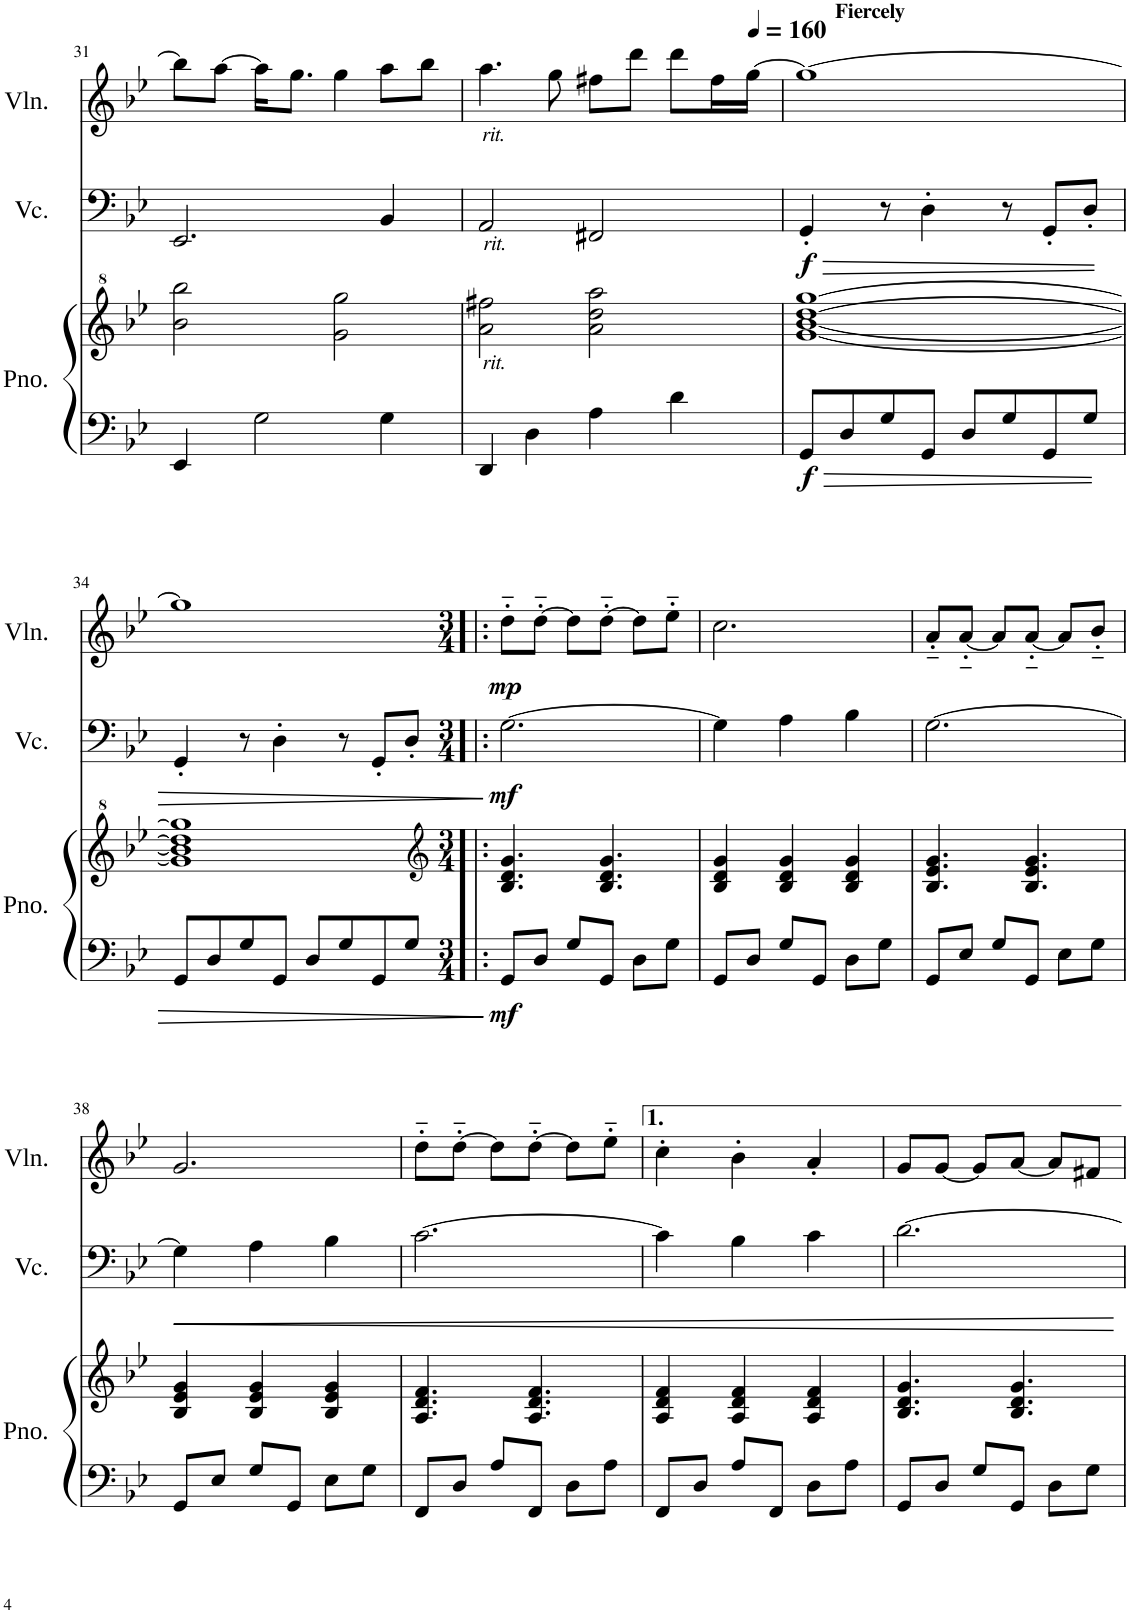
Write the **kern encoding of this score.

**kern	**kern	**dynam	**kern	**dynam	**kern	**dynam
*part3	*part3	*part3	*part2	*part2	*part1	*part1
*staff4	*staff3	*staff3/4	*staff2	*staff2	*staff1	*staff1
*I"Piano	*	*	*I"Violoncello	*	*I"Violin	*
*I'Pno.	*	*	*I'Vc.	*	*I'Vln.	*
!!LO:PB:g=z
*clefF4	*clefG^2	*	*clefF4	*	*clefG2	*
*k[b-e-]	*k[b-e-]	*	*k[b-e-]	*	*k[b-e-]	*
*M4/4	*M4/4	*	*M4/4	*	*M4/4	*
=31	=31	=31	=31	=31	=31	=31
4EE-/	2bb-\ 2bbb-\	.	2.EE-/	.	8bb-\L]	.
.	.	.	.	.	[8aa\J	.
2G\	.	.	.	.	16aa\KL]	.
.	.	.	.	.	8.gg\J	.
.	2gg\ 2ggg\	.	.	.	4gg\	.
4G\	.	.	4BB-/	.	8aa\L	.
.	.	.	.	.	8bb-\J	.
=32	=32	=32	=32	=32	=32	=32
!	!	!	!	!	!LO:TX:b:i:t=rit.	!
!	!	!	!LO:TX:b:i:t=rit.	!	!	!
!	!LO:TX:b:i:t=rit.	!	!	!	!	!
4DD/	2aa\ 2fff#X\	.	2AA/	.	4.aa\	.
4D\	.	.	.	.	.	.
.	.	.	.	.	8gg\	.
4A\	2aa\ 2ddd\ 2aaa\	.	2FF#X/	.	8ff#X\L	.
.	.	.	.	.	8ddd\J	.
4d\	.	.	.	.	8ddd\L	.
.	.	.	.	.	16ff#\L	.
.	.	.	.	.	[16gg\JJ	.
=33	=33	=33	=33	=33	=33	=33
*	*	*	*	*	*MM160	*
!	!	!	!	!	!LO:TX:a:B:t=Fiercely	!
!	!	!LO:DY:b=2	!	!LO:HP:b	!	!
!	!	!	!	!LO:DY:n=1:b	!	!
8GG/L	[1gg [1bb- [1ddd [1ggg	f	4GG'/	> f	1gg_	.
8D/	.	.	.	.	.	.
8G/	.	.	8r	.	.	.
8GG/J	.	.	4D'\	.	.	.
8D/L	.	.	.	.	.	.
8G/	.	.	8r	.	.	.
8GG/	.	.	8GG'/L	.	.	.
8G/J	.	.	8D'/J	.	.	.
!!LO:LB:g=z
=34	=34	=34	=34	=34	=34	=34
8GG/L	1gg] 1bb-] 1ddd] 1ggg]	.	4GG'/	.	1gg]	.
8D/	.	.	.	.	.	.
8G/	.	.	8r	.	.	.
8GG/J	.	.	4D'\	.	.	.
8D/L	.	.	.	.	.	.
8G/	.	.	8r	.	.	.
8GG/	.	.	8GG'/L	.	.	.
8G/J	.	.	8D'/J	.	.	.
.	.	.	.	]	.	.
=35!|:	=35!|:	=35!|:	=35!|:	=35!|:	=35!|:	=35!|:
*	*clefG2	*	*	*	*	*
*M3/4	*M3/4	*	*M3/4	*	*M3/4	*
!	!	!LO:DY:b=2	!	!LO:DY:b	!	!LO:DY:b
8GG/L	4.B-/ 4.d/ 4.g/	mf	[2.G\	mf	8dd'~\L	mp
8D/J	.	.	.	.	[8dd'~\J	.
8G/L	.	.	.	.	8dd\L]	.
8GG/J	4.B-/ 4.d/ 4.g/	.	.	.	[8dd'~\J	.
8D\L	.	.	.	.	8dd\L]	.
8G\J	.	.	.	.	8ee-'~\J	.
=36	=36	=36	=36	=36	=36	=36
8GG/L	4B-/ 4d/ 4g/	.	4G\]	.	2.cc\	.
8D/J	.	.	.	.	.	.
8G/L	4B-/ 4d/ 4g/	.	4A\	.	.	.
8GG/J	.	.	.	.	.	.
8D\L	4B-/ 4d/ 4g/	.	4B-\	.	.	.
8G\J	.	.	.	.	.	.
=37	=37	=37	=37	=37	=37	=37
8GG/L	4.B-/ 4.e-/ 4.g/	.	[2.G\	.	8a'~/L	.
8E-/J	.	.	.	.	[8a'~/J	.
8G/L	.	.	.	.	8a/L]	.
8GG/J	4.B-/ 4.e-/ 4.g/	.	.	.	[8a'~/J	.
8E-\L	.	.	.	.	8a/L]	.
8G\J	.	.	.	.	8b-'~/J	.
!!LO:LB:g=z
=38	=38	=38	=38	=38	=38	=38
!	!	!	!	!LO:HP:b	!	!
8GG/L	4B-/ 4e-/ 4g/	.	4G\]	<	2.g/	.
8E-/J	.	.	.	.	.	.
8G/L	4B-/ 4e-/ 4g/	.	4A\	.	.	.
8GG/J	.	.	.	.	.	.
8E-\L	4B-/ 4e-/ 4g/	.	4B-\	.	.	.
8G\J	.	.	.	.	.	.
=39	=39	=39	=39	=39	=39	=39
8FF/L	4.A/ 4.d/ 4.f/	.	[2.c\	.	8dd'~\L	.
8D/J	.	.	.	.	[8dd'~\J	.
8A/L	.	.	.	.	8dd\L]	.
8FF/J	4.A/ 4.d/ 4.f/	.	.	.	[8dd'~\J	.
8D\L	.	.	.	.	8dd\L]	.
8A\J	.	.	.	.	8ee-'~\J	.
=40	=40	=40	=40	=40	=40	=40
8FF/L	4A/ 4d/ 4f/	.	4c\]	.	4cc'\	.
8D/J	.	.	.	.	.	.
8A/L	4A/ 4d/ 4f/	.	4B-\	.	4b-'\	.
8FF/J	.	.	.	.	.	.
8D\L	4A/ 4d/ 4f/	.	4c\	.	4a'/	.
8A\J	.	.	.	.	.	.
=41	=41	=41	=41	=41	=41	=41
8GG/L	4.B-/ 4.d/ 4.g/	.	[2.d\	.	8g/L	.
8D/J	.	.	.	.	[8g/J	.
8G/L	.	.	.	.	8g/L]	.
8GG/J	4.B-/ 4.d/ 4.g/	.	.	.	[8a/J	.
8D\L	.	.	.	.	8a/L]	.
8G\J	.	.	.	.	8f#X/J	.
.	.	.	.	[	.	.
=	=	=	=	=	=	=
*-	*-	*-	*-	*-	*-	*-
